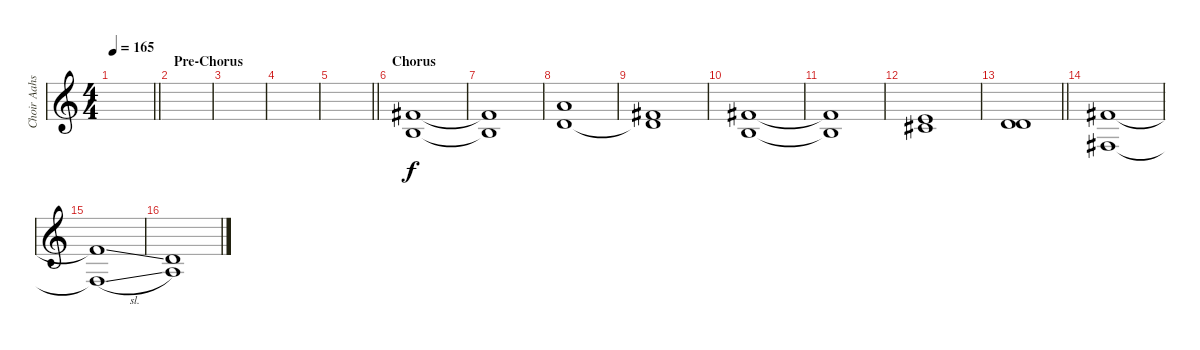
\track ("Choir Aahs" "Choir Aahs") {instrument choiraahs}
\staff {score}
\tuning (Db4 Ab3 E3 B2 Gb2 B1) {hide}
\ts (4 4)
\tempo 165
\clef g2
\barLineRight lightlight
\ks c
|
\section ("" "Pre-Chorus")
|
|
|
\barLineRight lightlight
|
\section ("" "Chorus")
(5.1 3.2).1{volume 13 instrument lead6voice} |
(5.1{t} 3.2{t}).1 |
(8.1 6.2).1 |
(5.1 6.2{t}).1 |
(5.1 3.2).1 |
(5.1{t} 3.2{t}).1 |
(8.2 9.3).1 |
\barLineRight lightlight
(6.2 10.3).1 |
(10.2 7.4).1 |
(10.2{sl t} 7.4{sl t}).1 |
(6.2 10.4).1
